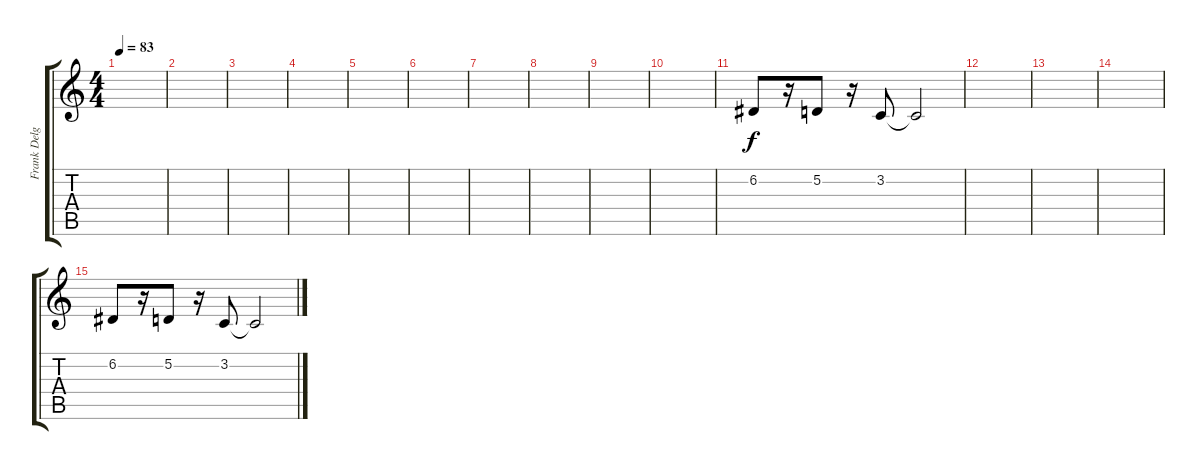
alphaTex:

\track ("Frank Delgado" "Frank Delg") {instrument sitar}
\staff {score tabs}
\tuning (D4 A3 F3 C3 G2 C2) {hide}
\ts (4 4)
\tempo 83
\clef g2
\ks c
|
|
|
|
|
|
|
|
|
|
6.2.8 r.16 5.2.8 r.16 3.2.8 3.2{t}.2 |
|
|
|
6.2.8 r.16 5.2.8 r.16 3.2.8 3.2{t}.2
